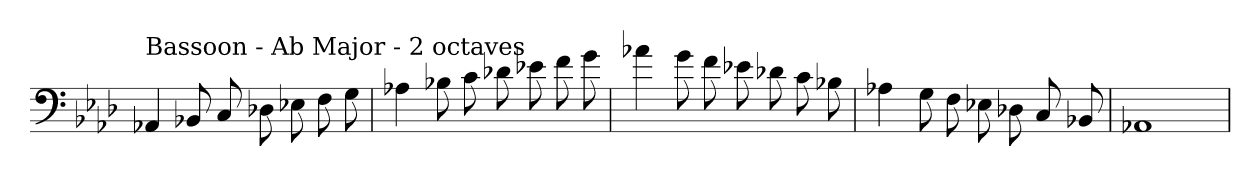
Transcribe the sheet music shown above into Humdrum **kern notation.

**kern
*part1
*staff1
*clefF4
*k[b-e-a-d-]
*A-:
=
!LO:TX:a:t=Bassoon - Ab Major - 2 octaves
4AA-X
8BB-X
8C
8D-X
8E-X
8F
8G
=
4A-X
8B-X
8c
8d-X
8e-X
8f
8g
=
4a-X
8g
8f
8e-X
8d-X
8c
8B-X
=
4A-X
8G
8F
8E-X
8D-X
8C
8BB-X
=
1AA-X
=
*-
